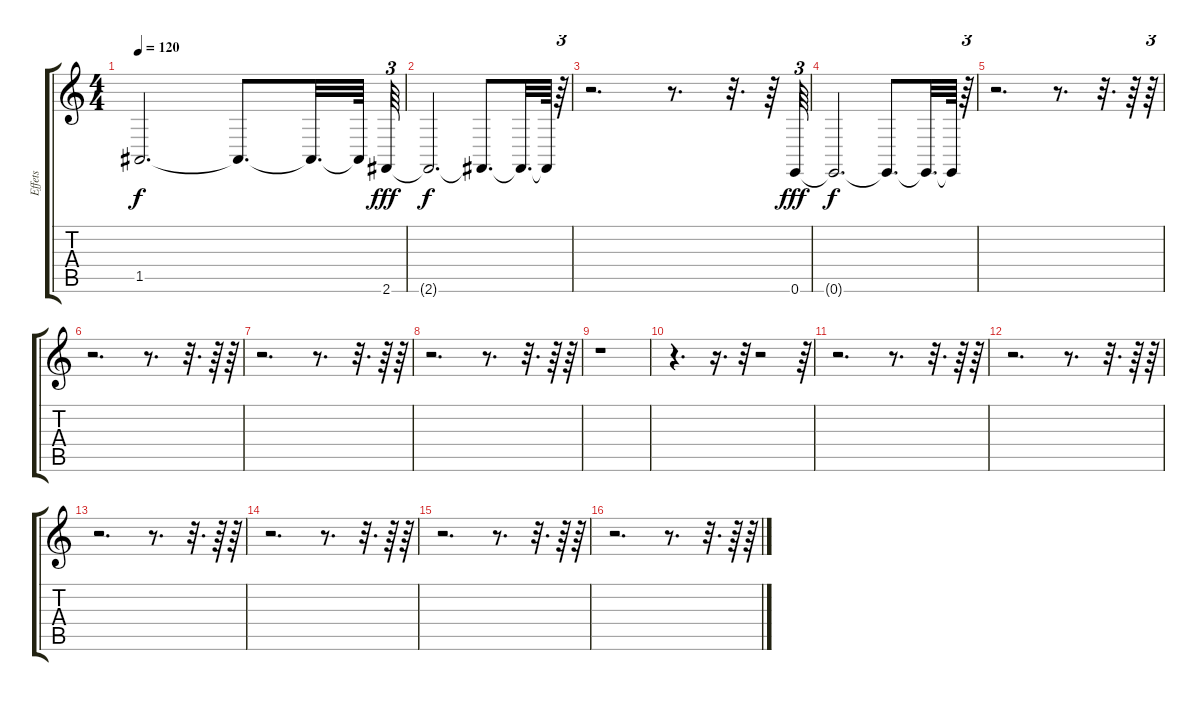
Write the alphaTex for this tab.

\track ("Effets" "Effets") {instrument fx3crystal}
\staff {score tabs}
\tuning (E4 B3 G3 D3 A2 E2) {hide}
\ts (4 4)
\tempo 120
\clef g2
\ks c
1.5{t}.2{d dy f} 1.5{t}.8{d} 1.5{t}.32{d} 1.5{t}.64 2.6.64{tu (3 2) dy fff} |
2.6{t}.2{d dy f} 2.6{t}.8{d} 2.6{t}.32{d} 2.6{t}.64 r.64{tu (3 2)} |
r.2{d} r.8{d} r.32{d} r.64 0.6.64{tu (3 2) dy fff} |
0.6{t}.2{d dy f} 0.6{t}.8{d} 0.6{t}.32{d} 0.6{t}.64 r.64{tu (3 2)} |
r.2{d} r.8{d} r.32{d} r.64 r.64{tu (3 2)} |
r.2{d} r.8{d} r.32{d} r.64 r.64{tu (3 2)} |
r.2{d} r.8{d} r.32{d} r.64 r.64{tu (3 2)} |
r.2{d} r.8{d} r.32{d} r.64 r.64{tu (3 2)} |
r.1 |
r.4{d} r.16{d} r.32{tu (3 2)} r.2 r.64{tu (3 2) volume 14 instrument electricbasspick} |
r.2{d} r.8{d} r.32{d} r.64 r.64{tu (3 2)} |
r.2{d} r.8{d} r.32{d} r.64 r.64{tu (3 2)} |
r.2{d} r.8{d} r.32{d} r.64 r.64{tu (3 2)} |
r.2{d} r.8{d} r.32{d} r.64 r.64{tu (3 2)} |
r.2{d} r.8{d} r.32{d} r.64 r.64{tu (3 2)} |
r.2{d} r.8{d} r.32{d} r.64 r.64{tu (3 2)}
